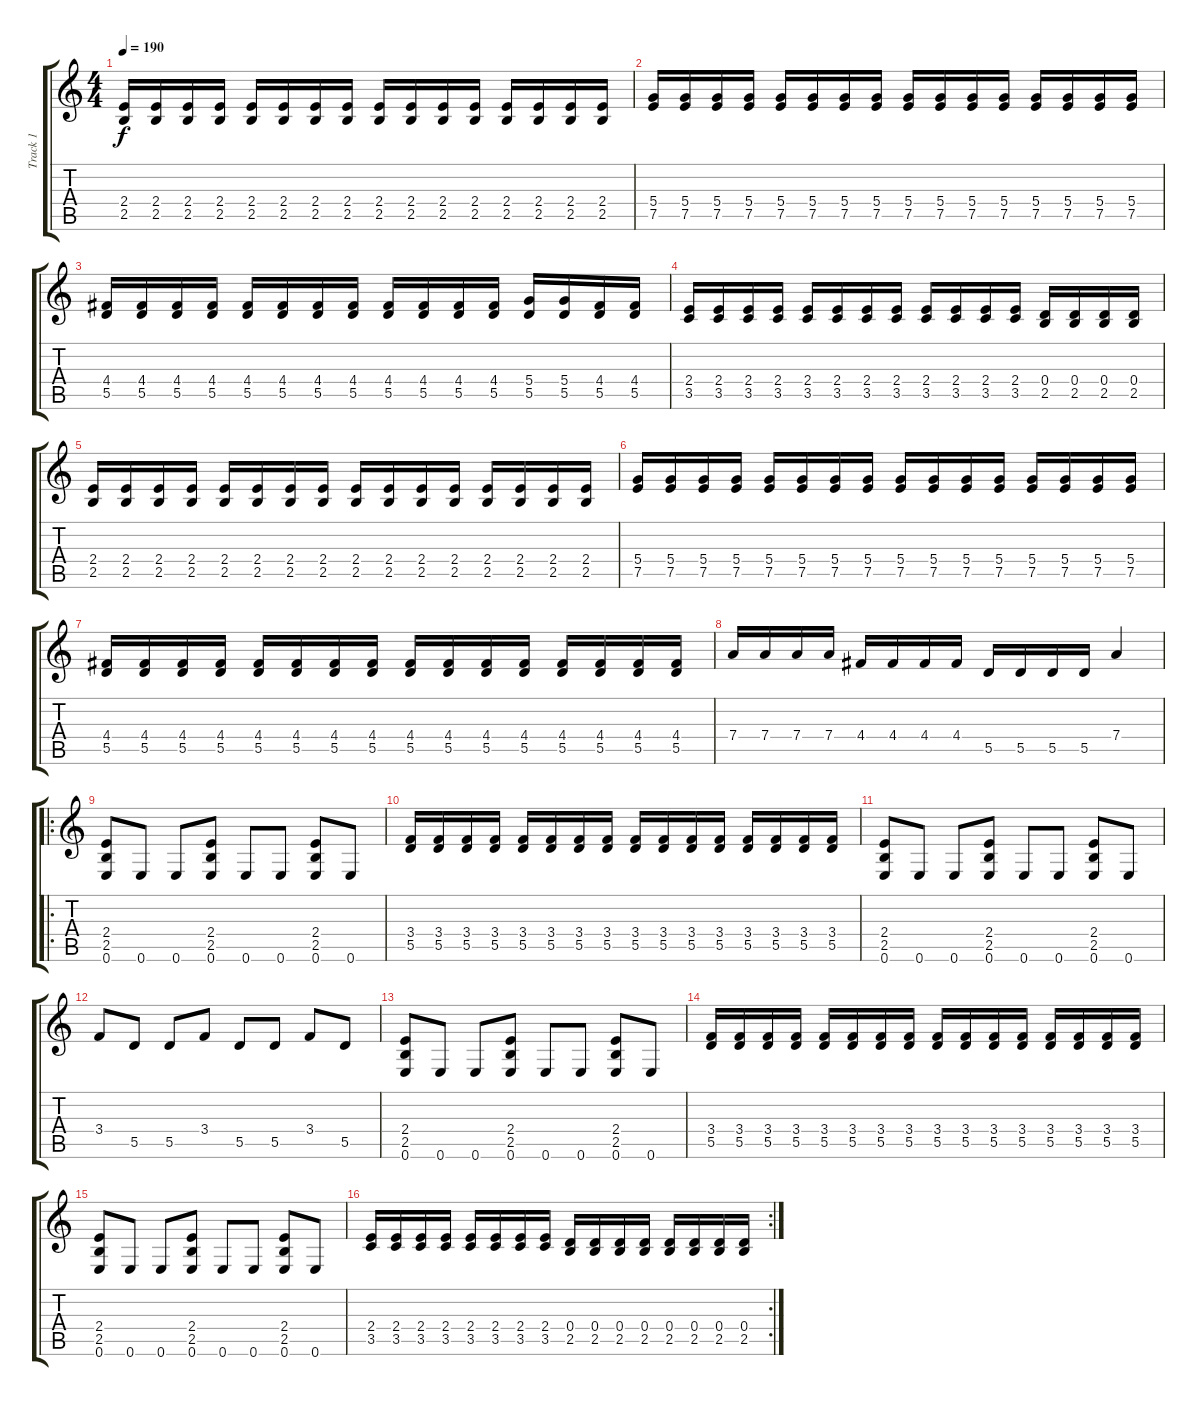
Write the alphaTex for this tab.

\track ("Track 1" "Track 1") {instrument distortionguitar}
\staff {score tabs}
\tuning (E4 B3 G3 D3 A2 E2) {hide}
\ts (4 4)
\tempo 190
\clef g2
\ks c
(2.4 2.5).16{dy f} (2.4 2.5).16 (2.4 2.5).16 (2.4 2.5).16 (2.4 2.5).16 (2.4 2.5).16 (2.4 2.5).16 (2.4 2.5).16 (2.4 2.5).16 (2.4 2.5).16 (2.4 2.5).16 (2.4 2.5).16 (2.4 2.5).16 (2.4 2.5).16 (2.4 2.5).16 (2.4 2.5).16 |
(5.4 7.5).16 (5.4 7.5).16 (5.4 7.5).16 (5.4 7.5).16 (5.4 7.5).16 (5.4 7.5).16 (5.4 7.5).16 (5.4 7.5).16 (5.4 7.5).16 (5.4 7.5).16 (5.4 7.5).16 (5.4 7.5).16 (5.4 7.5).16 (5.4 7.5).16 (5.4 7.5).16 (5.4 7.5).16 |
(4.4 5.5).16 (4.4 5.5).16 (4.4 5.5).16 (4.4 5.5).16 (4.4 5.5).16 (4.4 5.5).16 (4.4 5.5).16 (4.4 5.5).16 (4.4 5.5).16 (4.4 5.5).16 (4.4 5.5).16 (4.4 5.5).16 (5.4 5.5).16 (5.4 5.5).16 (4.4 5.5).16 (4.4 5.5).16 |
(2.4 3.5).16 (2.4 3.5).16 (2.4 3.5).16 (2.4 3.5).16 (2.4 3.5).16 (2.4 3.5).16 (2.4 3.5).16 (2.4 3.5).16 (2.4 3.5).16 (2.4 3.5).16 (2.4 3.5).16 (2.4 3.5).16 (0.4 2.5).16 (0.4 2.5).16 (0.4 2.5).16 (0.4 2.5).16 |
(2.4 2.5).16 (2.4 2.5).16 (2.4 2.5).16 (2.4 2.5).16 (2.4 2.5).16 (2.4 2.5).16 (2.4 2.5).16 (2.4 2.5).16 (2.4 2.5).16 (2.4 2.5).16 (2.4 2.5).16 (2.4 2.5).16 (2.4 2.5).16 (2.4 2.5).16 (2.4 2.5).16 (2.4 2.5).16 |
(5.4 7.5).16 (5.4 7.5).16 (5.4 7.5).16 (5.4 7.5).16 (5.4 7.5).16 (5.4 7.5).16 (5.4 7.5).16 (5.4 7.5).16 (5.4 7.5).16 (5.4 7.5).16 (5.4 7.5).16 (5.4 7.5).16 (5.4 7.5).16 (5.4 7.5).16 (5.4 7.5).16 (5.4 7.5).16 |
(4.4 5.5).16 (4.4 5.5).16 (4.4 5.5).16 (4.4 5.5).16 (4.4 5.5).16 (4.4 5.5).16 (4.4 5.5).16 (4.4 5.5).16 (4.4 5.5).16 (4.4 5.5).16 (4.4 5.5).16 (4.4 5.5).16 (4.4 5.5).16 (4.4 5.5).16 (4.4 5.5).16 (4.4 5.5).16 |
7.4.16 7.4.16 7.4.16 7.4.16 4.4.16 4.4.16 4.4.16 4.4.16 5.5.16 5.5.16 5.5.16 5.5.16 7.4.4 |
\ro
(2.4 2.5 0.6).8 0.6.8 0.6.8 (2.4 2.5 0.6).8 0.6.8 0.6.8 (2.4 2.5 0.6).8 0.6.8 |
(3.4 5.5).16 (3.4 5.5).16 (3.4 5.5).16 (3.4 5.5).16 (3.4 5.5).16 (3.4 5.5).16 (3.4 5.5).16 (3.4 5.5).16 (3.4 5.5).16 (3.4 5.5).16 (3.4 5.5).16 (3.4 5.5).16 (3.4 5.5).16 (3.4 5.5).16 (3.4 5.5).16 (3.4 5.5).16 |
(2.4 2.5 0.6).8 0.6.8 0.6.8 (2.4 2.5 0.6).8 0.6.8 0.6.8 (2.4 2.5 0.6).8 0.6.8 |
3.4.8 5.5.8 5.5.8 3.4.8 5.5.8 5.5.8 3.4.8 5.5.8 |
(2.4 2.5 0.6).8 0.6.8 0.6.8 (2.4 2.5 0.6).8 0.6.8 0.6.8 (2.4 2.5 0.6).8 0.6.8 |
(3.4 5.5).16 (3.4 5.5).16 (3.4 5.5).16 (3.4 5.5).16 (3.4 5.5).16 (3.4 5.5).16 (3.4 5.5).16 (3.4 5.5).16 (3.4 5.5).16 (3.4 5.5).16 (3.4 5.5).16 (3.4 5.5).16 (3.4 5.5).16 (3.4 5.5).16 (3.4 5.5).16 (3.4 5.5).16 |
(2.4 2.5 0.6).8 0.6.8 0.6.8 (2.4 2.5 0.6).8 0.6.8 0.6.8 (2.4 2.5 0.6).8 0.6.8 |
\rc 2
(2.4 3.5).16 (2.4 3.5).16 (2.4 3.5).16 (2.4 3.5).16 (2.4 3.5).16 (2.4 3.5).16 (2.4 3.5).16 (2.4 3.5).16 (0.4 2.5).16 (0.4 2.5).16 (0.4 2.5).16 (0.4 2.5).16 (0.4 2.5).16 (0.4 2.5).16 (0.4 2.5).16 (0.4 2.5).16
